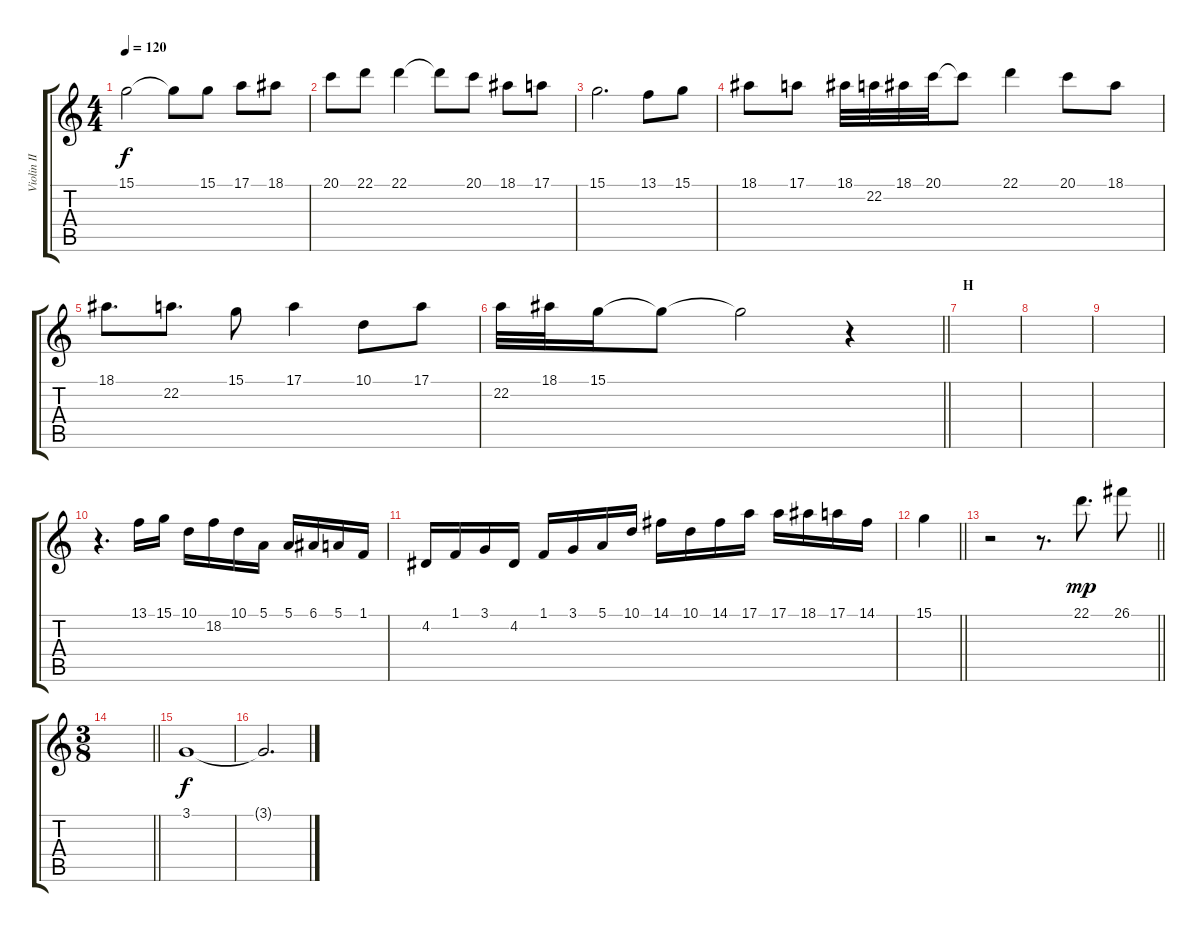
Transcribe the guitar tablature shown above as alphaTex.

\track ("Violin II" "Violin II") {instrument violin}
\staff {score tabs}
\tuning (E4 B3 G3 D3 A2 E2) {hide}
\ts (4 4)
\tempo 120
\clef g2
\ks c
15.1.2{dy f} 15.1{t}.8 15.1.8 17.1.8 18.1.8 |
20.1.8 22.1.8 22.1.4 22.1{t}.8 20.1.8 18.1.8 17.1.8 |
15.1.2{d} 13.1.8 15.1.8 |
18.1.8 17.1.8 18.1.32 22.2.32 18.1.32 20.1.32 20.1{t}.8 22.1.4 20.1.8 18.1.8 |
18.1.8{d} 22.2.8{d} 15.1.8 17.1.4 10.1.8 17.1.8 |
\barLineRight lightlight
22.2.32 18.1.32 15.1.16 15.1{t}.8 15.1{t}.2 r.4 |
\section ("" "H")
|
|
|
r.4{d volume 13} 13.1.16 15.1.16 10.1.16 18.2.16 10.1.16 5.1.16 5.1.16 6.1.16 5.1.16 1.1.16 |
4.2.16 1.1.16 3.1.16 4.2.16 1.1.16 3.1.16 5.1.16 10.1.16 14.1.16 10.1.16 14.1.16 17.1.16 17.1.16 18.1.16 17.1.16 14.1.16 |
\barLineRight lightlight
15.1.4 |
\barLineRight lightlight
r.2 r.8{d} 22.1.8{d dy mp} 26.1.8 |
\ts (3 8)
\barLineRight lightlight
|
3.1.1{dy f volume 10} |
3.1{t}.2{d}
